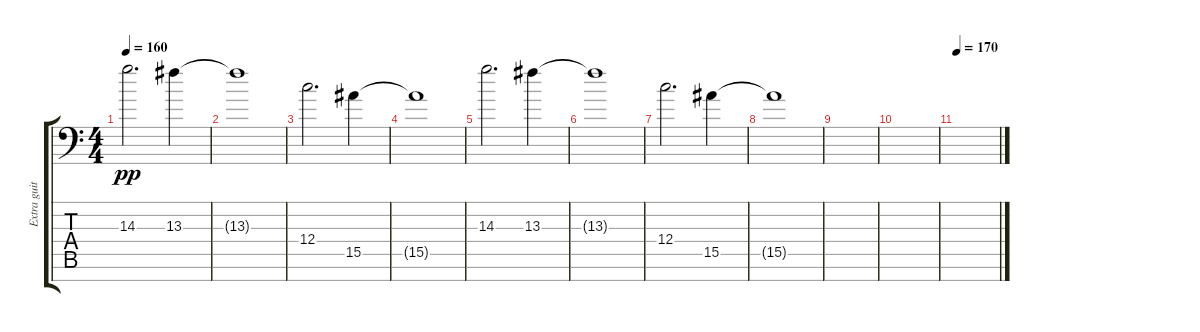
\track ("Extra guitar" "Extra guit") {instrument distortionguitar}
\staff {score tabs}
\tuning (D4 A3 F3 C3 G2 D2 A1) {hide}
\ts (4 4)
\tempo 160
\clef f4
\ks c
14.3.2{d dy pp} 13.3.4 |
13.3{t}.1 |
12.4.2{d} 15.5.4 |
15.5{t}.1 |
14.3.2{d} 13.3.4 |
13.3{t}.1 |
12.4.2{d} 15.5.4 |
15.5{t}.1 |
|
|
\tempo 170
